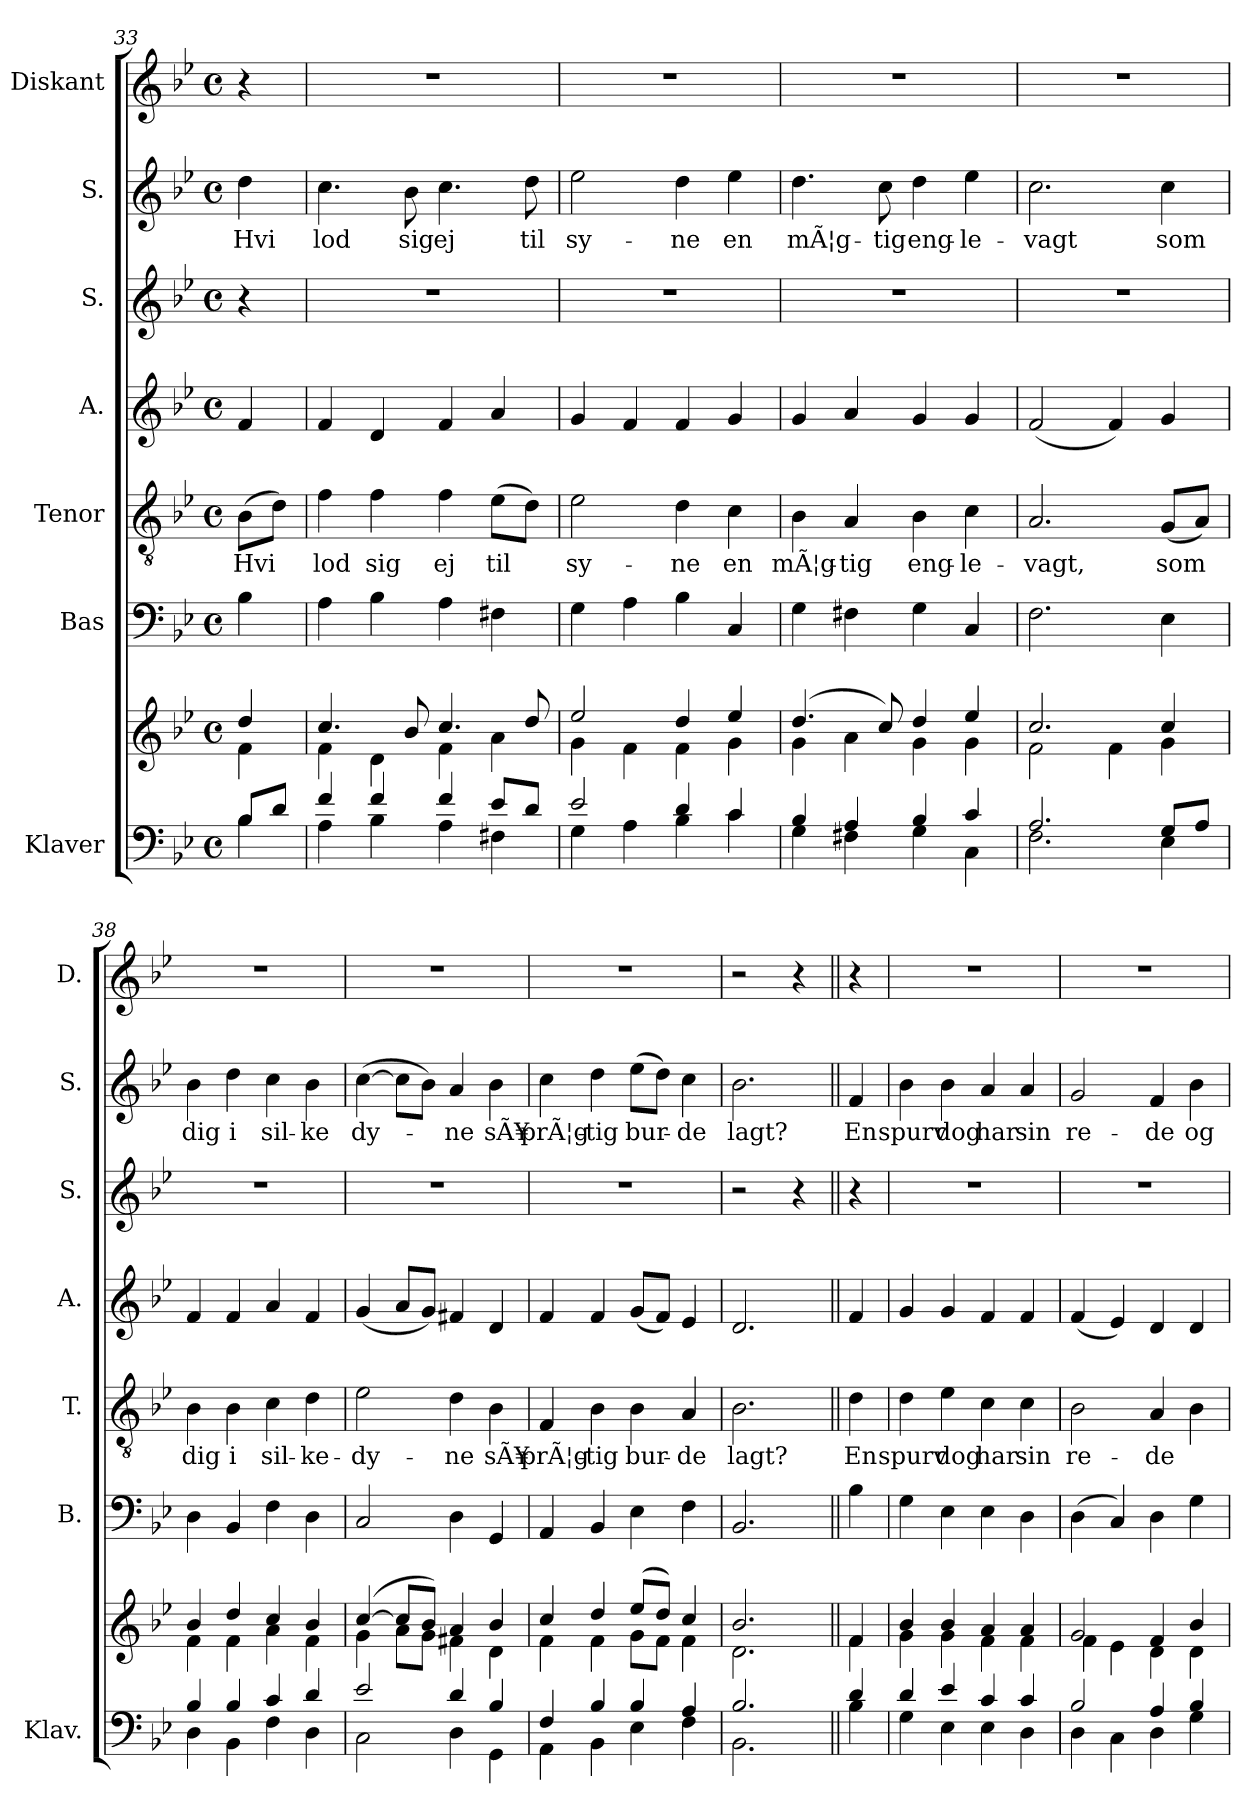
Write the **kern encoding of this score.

**kern	**kern	**kern	**kern	**text	**kern	**kern	**kern	**text	**kern
*part7	*part7	*part6	*part5	*part5	*part4	*part3	*part2	*part2	*part1
*staff8	*staff7	*staff6	*staff5	*staff5	*staff4	*staff3	*staff2	*staff2	*staff1
*I"Klaver	*	*I"Bas	*I"Tenor	*	*I"A.	*I"S.	*I"S.	*	*I"Diskant
*I'Klav.	*	*I'B.	*I'T.	*	*I'A.	*I'S.	*I'S.	*	*I'D.
*clefF4	*clefG2	*clefF4	*clefGv2	*	*clefG2	*clefG2	*clefG2	*	*clefG2
*k[b-e-]	*k[b-e-]	*k[b-e-]	*k[b-e-]	*	*k[b-e-]	*k[b-e-]	*k[b-e-]	*	*k[b-e-]
*M4/4	*M4/4	*M4/4	*M4/4	*	*M4/4	*M4/4	*M4/4	*	*M4/4
*met(c)	*met(c)	*met(c)	*met(c)	*	*met(c)	*met(c)	*met(c)	*	*met(c)
=33X4	=33X4	=33X4	=33X4	=33X4	=33X4	=33X4	=33X4	=33X4	=33X4
*^	*^	*	*	*	*	*	*	*	*
!	!	!	!	!	!	!LO:LY:b	!	!	!	!LO:LY:b	!
8B-/L	4B-\	4dd/	4f\	4B-\	(>8B-\L	Hvi	4f/	4r	4dd\	Hvi	4r
8d/J	.	.	.	.	8d\J)	.	.	.	.	.	.
!!LO:PB:g=z
=34	=34	=34	=34	=34	=34	=34	=34	=34	=34	=34	=34
!	!	!	!	!	!	!LO:LY:b	!	!	!	!LO:LY:b	!
4f/	4A\	4.cc/	4f\	4A\	4f\	lod	4f/	1r	4.cc\	lod	1r
!	!	!	!	!	!	!LO:LY:b	!	!	!	!	!
4f/	4B-\	.	4d\	4B-\	4f\	sig	4d/	.	.	.	.
!	!	!	!	!	!	!	!	!	!	!LO:LY:b	!
.	.	8b-/	.	.	.	.	.	.	8b-\	sig	.
!	!	!	!	!	!	!LO:LY:b	!	!	!	!LO:LY:b	!
4f/	4A\	4.cc/	4f\	4A\	4f\	ej	4f/	.	4.cc\	ej	.
!	!	!	!	!	!	!LO:LY:b	!	!	!	!	!
8e-/L	4F#X\	.	4a\	4F#X\	(>8e-\L	til	4a/	.	.	.	.
!	!	!	!	!	!	!	!	!	!	!LO:LY:b	!
8d/J	.	8dd/	.	.	8d\J)	.	.	.	8dd\	til	.
=35	=35	=35	=35	=35	=35	=35	=35	=35	=35	=35	=35
!	!	!	!	!	!	!LO:LY:b	!	!	!	!LO:LY:b	!
2e-/	4G\	2ee-/	4g\	4G\	2e-\	sy-	4g/	1r	2ee-\	sy-	1r
.	4A\	.	4f\	4A\	.	.	4f/	.	.	.	.
!	!	!	!	!	!	!LO:LY:b	!	!	!	!LO:LY:b	!
4d/	4B-\	4dd/	4f\	4B-\	4d\	-ne	4f/	.	4dd\	-ne	.
!	!	!	!	!	!	!LO:LY:b	!	!	!	!LO:LY:b	!
4c/	4c\	4ee-/	4g\	4C/	4c\	en	4g/	.	4ee-\	en	.
=36	=36	=36	=36	=36	=36	=36	=36	=36	=36	=36	=36
!	!	!	!	!	!	!LO:LY:b	!	!	!	!LO:LY:b	!
4B-/	4G\	(>4.dd/	4g\	4G\	4B-\	mÃ¦g-	4g/	1r	4.dd\	mÃ¦g-	1r
!	!	!	!	!	!	!LO:LY:b	!	!	!	!	!
4A/	4F#X\	.	4a\	4F#X\	4A/	-tig	4a/	.	.	.	.
!	!	!	!	!	!	!	!	!	!	!LO:LY:b	!
.	.	8cc/)	.	.	.	.	.	.	8cc\	-tig	.
!	!	!	!	!	!	!LO:LY:b	!	!	!	!LO:LY:b	!
4B-/	4G\	4dd/	4g\	4G\	4B-\	eng-	4g/	.	4dd\	eng-	.
!	!	!	!	!	!	!LO:LY:b	!	!	!	!LO:LY:b	!
4c/	4C\	4ee-/	4g\	4C/	4c\	-le-	4g/	.	4ee-\	-le-	.
=37	=37	=37	=37	=37	=37	=37	=37	=37	=37	=37	=37
!	!	!	!	!	!	!LO:LY:b	!	!	!	!LO:LY:b	!
2.A/	2.F\	2.cc/	2f\	2.F\	2.A/	-vagt,	(<2f/	1r	2.cc\	-vagt	1r
.	.	.	4f\	.	.	.	4f/)	.	.	.	.
!	!	!	!	!	!	!LO:LY:b	!	!	!	!LO:LY:b	!
8G/L	4E-\	4cc/	4g\	4E-\	(<8G/L	som	4g/	.	4cc\	som	.
8A/J	.	.	.	.	8A/J)	.	.	.	.	.	.
=38	=38	=38	=38	=38	=38	=38	=38	=38	=38	=38	=38
!	!	!	!	!	!	!LO:LY:b	!	!	!	!LO:LY:b	!
4B-/	4D\	4b-/	4f\	4D\	4B-\	dig	4f/	1r	4b-\	dig	1r
!	!	!	!	!	!	!LO:LY:b	!	!	!	!LO:LY:b	!
4B-/	4BB-\	4dd/	4f\	4BB-/	4B-\	i	4f/	.	4dd\	i	.
!	!	!	!	!	!	!LO:LY:b	!	!	!	!LO:LY:b	!
4c/	4F\	4cc/	4a\	4F\	4c\	sil-	4a/	.	4cc\	sil-	.
!	!	!	!	!	!	!LO:LY:b	!	!	!	!LO:LY:b	!
4d/	4D\	4b-/	4f\	4D\	4d\	-ke-	4f/	.	4b-\	-ke	.
!!LO:LB:g=z
=39	=39	=39	=39	=39	=39	=39	=39	=39	=39	=39	=39
!	!	!	!	!	!	!LO:LY:b	!	!	!	!LO:LY:b	!
2e-/	2C\	(>[4cc/	4g\	2C/	2e-\	-dy-	(<4g/	1r	(>[4cc\	dy-	1r
.	.	8cc/L]	8a\L	.	.	.	8a/L	.	8cc\L]	.	.
.	.	8b-/J)	8g\J	.	.	.	8g/J)	.	8b-\J)	.	.
!	!	!	!	!	!	!LO:LY:b	!	!	!	!LO:LY:b	!
4d/	4D\	4a/	4f#X\	4D\	4d\	-ne	4f#X/	.	4a/	-ne	.
!	!	!	!	!	!	!LO:LY:b	!	!	!	!LO:LY:b	!
4B-/	4GG\	4b-/	4d\	4GG/	4B-\	sÃ¥	4d/	.	4b-\	sÃ¥	.
=40	=40	=40	=40	=40	=40	=40	=40	=40	=40	=40	=40
!	!	!	!	!	!	!LO:LY:b	!	!	!	!LO:LY:b	!
4F/	4AA\	4cc/	4f\	4AA/	4F/	prÃ¦g-	4f/	1r	4cc\	prÃ¦g-	1r
!	!	!	!	!	!	!LO:LY:b	!	!	!	!LO:LY:b	!
4B-/	4BB-\	4dd/	4f\	4BB-/	4B-\	-tig	4f/	.	4dd\	-tig	.
!	!	!	!	!	!	!LO:LY:b	!	!	!	!LO:LY:b	!
4B-/	4E-\	(>8ee-/L	8g\L	4E-\	4B-\	bur-	(<8g/L	.	(>8ee-\L	bur-	.
.	.	8dd/J)	8f\J	.	.	.	8f/J)	.	8dd\J)	.	.
!	!	!	!	!	!	!LO:LY:b	!	!	!	!LO:LY:b	!
4A/	4F\	4cc/	4f\	4F\	4A/	-de	4e-/	.	4cc\	-de	.
=41	=41	=41	=41	=41	=41	=41	=41	=41	=41	=41	=41
!	!	!	!	!	!	!LO:LY:b	!	!	!	!LO:LY:b	!
2.B-/	2.BB-\	2.b-/	2.d\	2.BB-/	2.B-\	lagt?	2.d/	2r	2.b-\	lagt?	2r
.	.	.	.	.	.	.	.	4r	.	.	4r
!!LO:PB:g=z
=41X5||	=41X5||	=41X5||	=41X5||	=41X5||	=41X5||	=41X5||	=41X5||	=41X5||	=41X5||	=41X5||	=41X5||
!	!	!	!	!	!	!LO:LY:b	!	!	!	!LO:LY:b	!
4d/	4B-\	4f/	4f\	4B-\	4d\	En	4f/	4r	4f/	En	4r
=42	=42	=42	=42	=42	=42	=42	=42	=42	=42	=42	=42
!	!	!	!	!	!	!LO:LY:b	!	!	!	!LO:LY:b	!
4d/	4G\	4b-/	4g\	4G\	4d\	spurv	4g/	1r	4b-\	spurv	1r
!	!	!	!	!	!	!LO:LY:b	!	!	!	!LO:LY:b	!
4e-/	4E-\	4b-/	4g\	4E-\	4e-\	dog	4g/	.	4b-\	dog	.
!	!	!	!	!	!	!LO:LY:b	!	!	!	!LO:LY:b	!
4c/	4E-\	4a/	4f\	4E-\	4c\	har	4f/	.	4a/	har	.
!	!	!	!	!	!	!LO:LY:b	!	!	!	!LO:LY:b	!
4c/	4D\	4a/	4f\	4D\	4c\	sin	4f/	.	4a/	sin	.
=43	=43	=43	=43	=43	=43	=43	=43	=43	=43	=43	=43
!	!	!	!	!	!	!LO:LY:b	!	!	!	!LO:LY:b	!
2B-/	4D\	2g/	4f\	(>4D\	2B-\	re-	(<4f/	1r	2g/	re-	1r
.	4C\	.	4e-\	4C/)	.	.	4e-/)	.	.	.	.
!	!	!	!	!	!	!LO:LY:b	!	!	!	!LO:LY:b	!
4A/	4D\	4f/	4d\	4D\	4A/	-de	4d/	.	4f/	-de	.
!	!	!	!	!	!	!	!	!	!	!LO:LY:b	!
4B-/	4G\	4b-/	4d\	4G\	4B-\	.	4d/	.	4b-\	og	.
*v	*v	*	*	*	*	*	*	*	*	*	*
*	*v	*v	*	*	*	*	*	*	*	*
=	=	=	=	=	=	=	=	=	=
*-	*-	*-	*-	*-	*-	*-	*-	*-	*-
